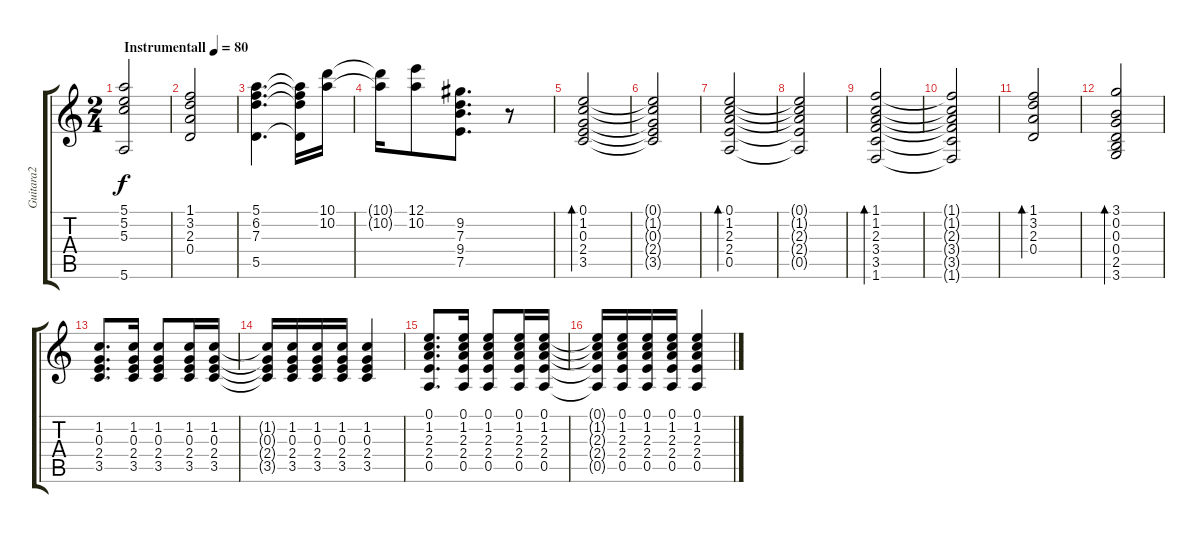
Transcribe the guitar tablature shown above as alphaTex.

\track ("Guitara2" "Guitara2") {instrument acousticguitarnylon}
\staff {score tabs}
\tuning (E4 B3 G3 D3 A2 E2) {hide}
\ts (2 4)
\tempo (80 "Instrumentall")
\clef g2
\ks aminor
(5.1 5.2 5.3 5.6).2{dy f instrument acousticguitarnylon} |
(1.1 3.2 2.3 0.4).2 |
(5.1 6.2 7.3 5.5).4{d} (5.1{t} 6.2{t} 7.3{t} 5.5{t}).16 (10.1 10.2).16 |
(10.1{t} 10.2{t}).16 (12.1 10.2).8 (9.2 7.3 9.4 7.5).8{d} r.8 |
(0.1 1.2 0.3 2.4 3.5).2{bd 120} |
(0.1{t} 1.2{t} 0.3{t} 2.4{t} 3.5{t}).2 |
(0.1 1.2 2.3 2.4 0.5).2{bd 240} |
(0.1{t} 1.2{t} 2.3{t} 2.4{t} 0.5{t}).2 |
(1.1 1.2 2.3 3.4 3.5 1.6).2{bd 240} |
(1.1{t} 1.2{t} 2.3{t} 3.4{t} 3.5{t} 1.6{t}).2 |
(1.1 3.2 2.3 0.4).2{bd 240} |
(3.1 0.2 0.3 0.4 2.5 3.6).2{bd 240} |
(1.2 0.3 2.4 3.5).8{d} (1.2 0.3 2.4 3.5).16 (1.2 0.3 2.4 3.5).8 (1.2 0.3 2.4 3.5).16 (1.2 0.3 2.4 3.5).16 |
(1.2{t} 0.3{t} 2.4{t} 3.5{t}).16 (1.2 0.3 2.4 3.5).16 (1.2 0.3 2.4 3.5).16 (1.2 0.3 2.4 3.5).16 (1.2 0.3 2.4 3.5).4 |
(0.1 1.2 2.3 2.4 0.5).8{d} (0.1 1.2 2.3 2.4 0.5).16 (0.1 1.2 2.3 2.4 0.5).8 (0.1 1.2 2.3 2.4 0.5).16 (0.1 1.2 2.3 2.4 0.5).16 |
(0.1{t} 1.2{t} 2.3{t} 2.4{t} 0.5{t}).16 (0.1 1.2 2.3 2.4 0.5).16 (0.1 1.2 2.3 2.4 0.5).16 (0.1 1.2 2.3 2.4 0.5).16 (0.1 1.2 2.3 2.4 0.5).4
